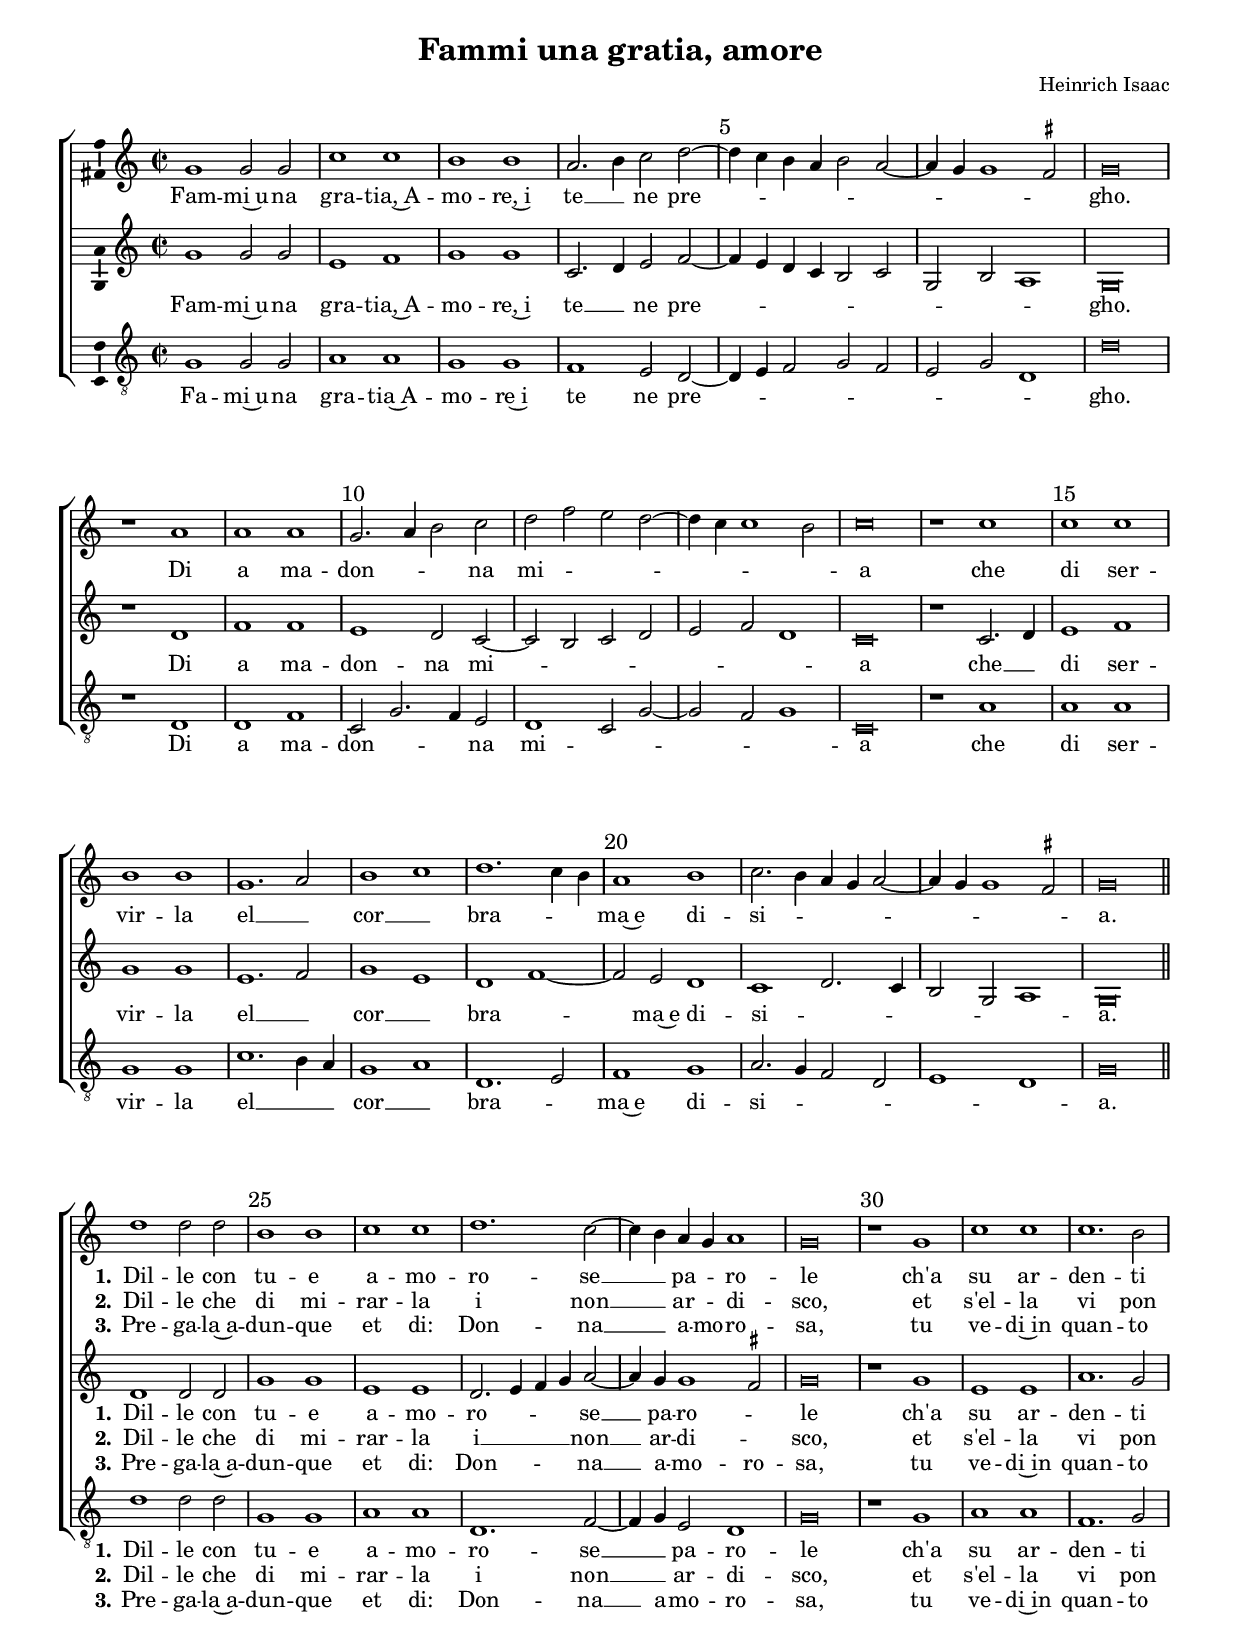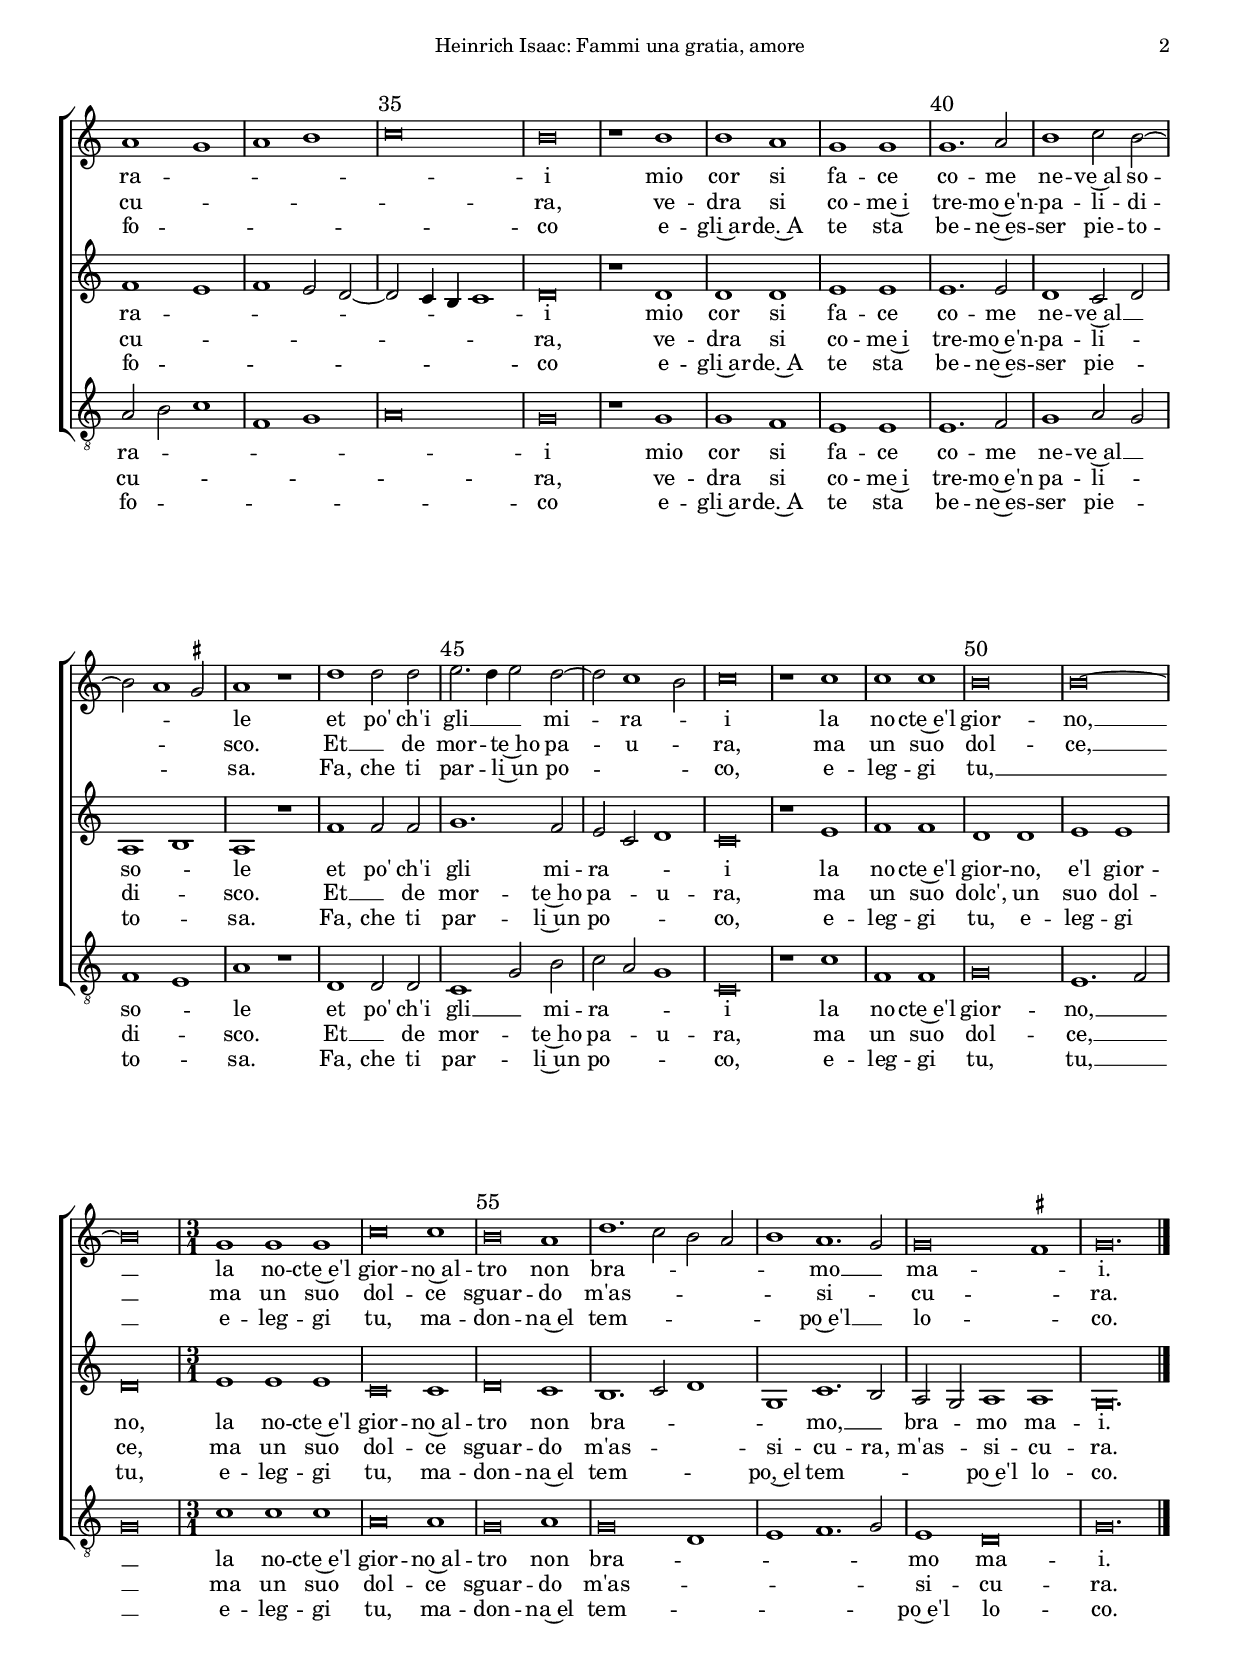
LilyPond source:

\version "2.18.2"
\language "deutsch"

% 4.4.17
%Vorlage: Heinrich Isaac, Weltliche Werke, hrsg. von Johannes Wolf. DTÖ 28, 1907

% Schriftgroesse des ganzen Systems
#(set-global-staff-size 17)

\header {
  title = "Fammi una gratia, amore"
  composer = "Heinrich Isaac"
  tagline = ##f
}

\paper {

  #(set-paper-size "a4")
  top-margin = 12
  bottom-margin = 12
  left-margin = 12
  right-margin = 12
  %Abstand der Noten von der Ueberschrift
  markup-system-spacing #'padding = #3
  %Abstand der Noten von der Oberkante und der Kopfzeile
  top-system-spacing #'padding = #4.5
  %Abstand von der Fußzeile zum untersten System
  last-bottom-spacing.minimum-distance = 15
  
  ragged-last-bottom = ##f
  
    evenHeaderMarkup = \markup \fill-line \on-the-fly \not-first-page { 
      ""
  \center-column {  "Heinrich Isaac: Fammi una gratia, amore" }
  \on-the-fly #print-page-number-check-first \fromproperty #'page:page-number-string }
  
  
  oddHeaderMarkup = \evenHeaderMarkup

  oddFooterMarkup = \markup \fill-line { 
    ""
           
    ""
      }
    }

allabrevevierer = \markup {
	\override #'(baseline-skip . 0)
	\line {
		\general-align #Y #CENTER
		\musicglyph #"timesig.C22"
	}
}

global = {
  \key c \major
  \time 4/2
  \override NoteHead #'style = #'baroque
  
  %Taktzahlen
  \override Score.BarNumber #'break-visibility = #'#(#t #t #t)
  % sorgt dafuer, dass prinzipiell jeder Takt numeriert wird
  \set Score.barNumberVisibility = #(every-nth-bar-number-visible 5)
  % schraenkt die Sichtbarkeit wieder auf jeden 5. Takt ein
  \override Score.BarNumber #'break-visibility = #end-of-line-invisible
  % verhindert, daß Taktzahlen am Zeilenanfang zusätzlich am Ende der vorigen Zeile erscheinen
  \override Score.BarNumber #'self-alignment-X = #-1
  % positioniert die Taktzahl rechts vom Taktstrich
  \override Score.BarNumber #'font-size = #1
  % macht die Taktzahl etwas groesser

}

ficta = { \once \set suggestAccidentals = ##t }



hide = { 
  \once \override Accidental #'stencil = #ly:text-interface::print
  \once \override  Accidental #'text = \markup { }
}


sopran =  \relative c'' {
  \global
  \once \override Staff.TimeSignature #'stencil = #ly:text-interface::print
  \once \override Staff.TimeSignature #'text = #allabrevevierer
  \time 4/2
  g1 g2 g c1 c h h a2. h4 c2 d~ d4 c h a h2 a~ a4 g g1 \ficta fis2 g\breve r1 a |
  a1 a g2. a4 h2 c d f e d~ | d4 c c1 h2 c\breve r1 c c c h h g1. a2 |
  h1 c d1. c4 h a1 h c2. h4 a g a2~ a4 g g1 \ficta fis2 g\breve \bar "||" \break
  d'1 d2 d h1 h c c d1. c2~ |
  c4 h a g a1 g\breve r1 g c c c1. h2 a1 g | a h c\breve h r1 h h a |
  g1 g g1. a2 h1 c2 h~ h a1 \ficta gis2 a1 r | d d2 d e2. d4 e2 d~ d c1 h2 c\breve r1 c |
  c1 c h\breve h~ h 
  \time 3/1 g1 g g c\breve c1 h\breve a1 d1. c2 h a h1 a1. g2 g\breve \ficta fis1 g\breve. \bar "|."
                                                                                                                                                                                        
}

alt = \relative c'' {
  \global
  \once \override Staff.TimeSignature #'stencil = #ly:text-interface::print
  \once \override Staff.TimeSignature #'text = #allabrevevierer
  \time 4/2
  g1 g2 g e1 f g g c,2. d4 e2 f~ | f4 e d c h2 c g h a1 g\breve r1 d' |
  f1 f e d2 c~ c h c d e f d1 | c\breve r1 c2. d4 e1 f g g e1. f2 |
  g1 e d f~ f2 e d1 c d2. c4 h2 g a1 g\breve \bar "||"
  d'1 d2 d g1 g e e d2. e4 f g a2~ |
  a4 g g1 \ficta fis2 g\breve r1 g e e a1. g2 | f1 e f e2 d~ d c4 h c1 d\breve r1 d d d |
  e1 e e1. e2 d1 c2 d a1 h | a r f' f2 f g1. f2 e c d1 c\breve r1 e |
  f1 f d d e e d\breve 
  \time 3/1
  e1 e e c\breve c1 d\breve c1 h1. c2 d1 g, c1. h2 a g a1 a g\breve. \bar "|."

}

tenor = \relative c' {
  \global
  \once \override Staff.TimeSignature #'stencil = #ly:text-interface::print
  \once \override Staff.TimeSignature #'text = #allabrevevierer
  \time 4/2
  g1 g2 g a1 a g g f e2 d~ | d4 e f2 g f e g d1 d'\breve r1 d, |
  d1 f c2 g'2. f4 e2 d1 c2 g'~ g f g1 | c,\breve r1 a' a a g g c1. h4 a |
  g1 a d,1. e2 f1 g a2. g4 f2 d e1 d g\breve \bar "||"
  d'1 d2 d g,1 g a a d,1. f2~ |
  f4 g e2 d1 g\breve r1 g a a f1. g2 | a h c1 f, g a\breve g r1 g g f |
  e1 e e1. f2 g1 a2 g f1 e a r d, d2 d c1 g'2 h c a g1 c,\breve r1 c' |
  f,1 f g\breve e1. f2 g\breve 
  \time 3/1
  c1 c c a\breve a1 g\breve a1 g\breve d1 e f1. g2 e1 d\breve g\breve. \bar "|."
  
}




sopran_text_eins = \lyricmode {
  \set lyricMelismaAlignment = #CENTER
  Fam -- mi~u -- na gra -- tia,~A -- mo -- re,~i te __ _ ne pre -- _ _ _ _ _ _ _ _ gho. Di
  a ma -- don -- _ _ na mi -- _ _ _ _ _ _ a che di ser -- vir -- la el __ _
  cor __ _ bra -- _ _ ma~e di -- si -- _ _ _ _ _ _ _ a.
  %Strophe 1
  \set stanza = "1."
  Dil -- le con tu -- e a -- mo -- ro -- se __
  _ pa -- _ ro -- le ch'a su ar -- den -- ti ra -- _ _ _ _ i mio cor si
  fa -- ce co -- me ne -- ve~al so -- _ _ le et po' ch'i gli __ _ _ mi -- ra -- _ i la
  no -- cte~e'l gior -- no, __ la no -- cte~e'l gior -- no~al -- tro non bra -- _ _ _ _ mo __ _ ma -- _ i.
}

sopran_text_zwei = \lyricmode {
  \set lyricMelismaAlignment = #CENTER
  \repeat unfold 58 { \skip 1 } 
  %Strophe 2
  \set stanza = "2."
  Dil -- le che di mi -- rar -- la i non __ _ ar -- _ di -- sco, et s'el -- la vi pon
  cu -- _ _ _ _ ra, ve -- dra si co -- me~i tre -- mo~e'n -- pa -- li -- di -- _ _
  sco. Et __ _ de mor -- _ te~ho pa -- u -- _ ra, ma un suo dol -- ce, __
  ma un suo dol -- ce sguar -- do m'as -- _ _ _ _ si -- _ cu -- _ ra.
}

sopran_text_drei = \lyricmode {
  \set lyricMelismaAlignment = #CENTER
  \repeat unfold 58 { \skip 1 } 
  %Strophe 3
  \set stanza = "3."
  Pre -- ga -- la~a -- dun -- que et di: Don -- na __ _ a -- mo -- ro -- sa, tu ve -- di~in quan -- to
  fo -- _ _ _ _ co e -- gli~ar -- de.~A te sta be -- ne~es -- ser pie -- to -- _ _ sa.
  Fa, che ti par -- _ li~un po -- _ _ co, 
  e -- leg -- gi tu, __ _
  e -- leg -- gi tu, ma -- don -- na~el tem -- _ _ _ _ po~e'l __ _ lo -- _ co.
}

alt_text_eins = \lyricmode {
  \set lyricMelismaAlignment = #CENTER
  Fam -- mi~u -- na gra -- tia,~A -- mo -- re,~i te __ _ ne pre -- _ _ _ _ _ _ _ _ gho.
  Di a ma -- don -- na mi -- _ _ _ _ _ _ a che __ _ di ser --
  vir -- la el __ _ cor __ _ bra -- _ ma~e di -- si -- _ _ _ _ _ a.
  %Strophe 1
  \set stanza = "1."
  Dil -- le con tu -- e a -- mo -- ro -- _ _ _ se __ pa -- ro -- _ le
  ch'a su ar -- den -- ti ra -- _ _ _ _ _ _ _ i
  mio cor si fa -- ce co -- me ne -- ve~al __ _ so -- _ le et po' ch'i gli mi --
  ra -- _ _ i la no -- cte~e'l gior -- no, e'l gior -- no, la no -- cte~e'l
  gior -- no~al -- tro non bra -- _ _ _ mo, __ _ bra -- _ mo ma -- i.
}

alt_text_zwei = \lyricmode {
  \set lyricMelismaAlignment = #CENTER
  \repeat unfold 54 { \skip 1 } 
  %Strophe 2
  \set stanza = "2."
  Dil -- le che di mi -- rar -- la i __ _ _ _ non __ ar -- di -- _ sco, et 
  s'el -- la vi pon cu -- _ _ _ _ _ _ _ ra, ve -- dra si
  co -- me~i tre -- mo~e'n -- pa -- li -- _ di -- _ sco. Et __ _ de mor -- te~ho
  pa -- _ u -- ra, ma un suo dolc', un suo dol -- ce,
  ma un suo dol -- ce sguar -- do m'as -- _ _ si -- cu -- ra, m'as -- _ si -- cu -- ra.
}

alt_text_drei = \lyricmode {
  \set lyricMelismaAlignment = #CENTER
  \repeat unfold 54 { \skip 1 } 
  %Strophe 2
  \set stanza = "3."
  Pre -- ga -- la~a -- dun -- que et di: Don -- _ _ _  na __ a -- mo -- ro -- sa, tu 
  ve -- di~in quan -- to fo -- _ _ _ _ _ _ _ co e -- gli~ar -- de.~A
  te sta be -- ne~es -- ser pie -- _ to -- _ sa. 
  Fa, che ti par -- li~un po -- _ _ co, e -- leg -- gi tu, e -- leg -- gi tu,
  e -- leg -- gi tu, ma -- don -- na~el tem -- _ _ po,~el tem -- _ _ _ po~e'l lo -- co.
}

tenor_text_eins = \lyricmode {
  \set lyricMelismaAlignment = #CENTER
  Fa -- mi~u -- na gra -- tia~A -- mo -- re~i te ne pre -- _ _ _ _ _ _ _ gho.
  Di a ma -- don -- _ _ na mi -- _ _ _ _ a che di ser -- vir -- la 
  el __ _ _ cor __ _ bra -- _ ma~e di -- si -- _ _ _ 
  _ _ a.
  %Strophe 1
  \set stanza = "1."
  Dil -- le con tu -- e a -- mo -- ro -- se __ _ pa -- ro -- le
  ch'a su ar -- den -- ti ra -- _ _ _ _ _ i
  mio cor si fa -- ce co -- me ne -- ve~al __ _ so -- _ le 
  et po' ch'i gli __ _ mi -- ra -- _ _ i la no -- cte~e'l gior -- no, __ _ _
  la no -- cte~e'l gior -- no~al -- tro non bra -- _ _ _ _ mo ma -- i.
}

tenor_text_zwei = \lyricmode {
  \set lyricMelismaAlignment = #CENTER
  \repeat unfold 52 { \skip 1 } 
  %Strophe 2
  \set stanza = "2."
  Dil -- le che di mi -- rar -- la i non __ _ ar -- di -- sco,
  et s'el -- la vi pon cu -- _ _ _ _ _ ra,
  ve -- dra si co -- me~i tre -- mo~e'n pa -- li -- _ di -- _ sco.
  Et __ _ de mor -- _ te~ho pa -- _ u -- ra, ma un suo dol -- ce, __ _ _
  ma un suo dol -- ce sguar -- do m'as -- _ _ _ _ si -- cu -- ra.
}

tenor_text_drei = \lyricmode {
  \set lyricMelismaAlignment = #CENTER
  \repeat unfold 52 { \skip 1 } 
  %Strophe 2
  \set stanza = "3."
  Pre -- ga -- la~a -- dun -- que et di:
  Don -- na __ a -- mo -- ro -- sa,
  tu ve -- di~in quan -- to fo -- _ _ _ _ _ co e -- gli~ar -- de.~A 
  te sta be -- ne~es -- ser pie -- _ to -- _ sa. 
  Fa, che ti par -- _ li~un po -- _ _ co, e -- leg -- gi tu, tu, __ _ _
  e -- leg -- gi tu, ma -- don -- na~el tem -- _ _ _ _ po~e'l lo -- co.
  
}



\score {
  \new ChoirStaff <<
    \new Staff \with {
      midiInstrument = "recorder"
      \consists "Ambitus_engraver"
    } { \clef "treble" \sopran }
    \addlyrics { \set fontSize = #0.26 \sopran_text_eins }
    \addlyrics { \set fontSize = #0.26 \sopran_text_zwei }
    \addlyrics { \set fontSize = #0.26 \sopran_text_drei }

    \new Staff \with {
      midiInstrument = "recorder"
      \consists "Ambitus_engraver"
 %     \consists "Volta_engraver"
    } { \clef "treble" \alt }
    \addlyrics { \set fontSize = #0.26 \alt_text_eins }
    \addlyrics { \set fontSize = #0.26 \alt_text_zwei }
    \addlyrics { \set fontSize = #0.26 \alt_text_drei }

    \new Staff \with {
      midiInstrument = "recorder"
      \consists "Ambitus_engraver"
%      \consists "Volta_engraver"
    } { \clef "treble_8" \tenor }
    \addlyrics { \set fontSize = #0.26 \tenor_text_eins }
    \addlyrics { \set fontSize = #0.26 \tenor_text_zwei }
    \addlyrics { \set fontSize = #0.26 \tenor_text_drei }

    

  >>
  \layout {
  indent = #0
  }
  \midi {
    \tempo 4=330
  }
}
